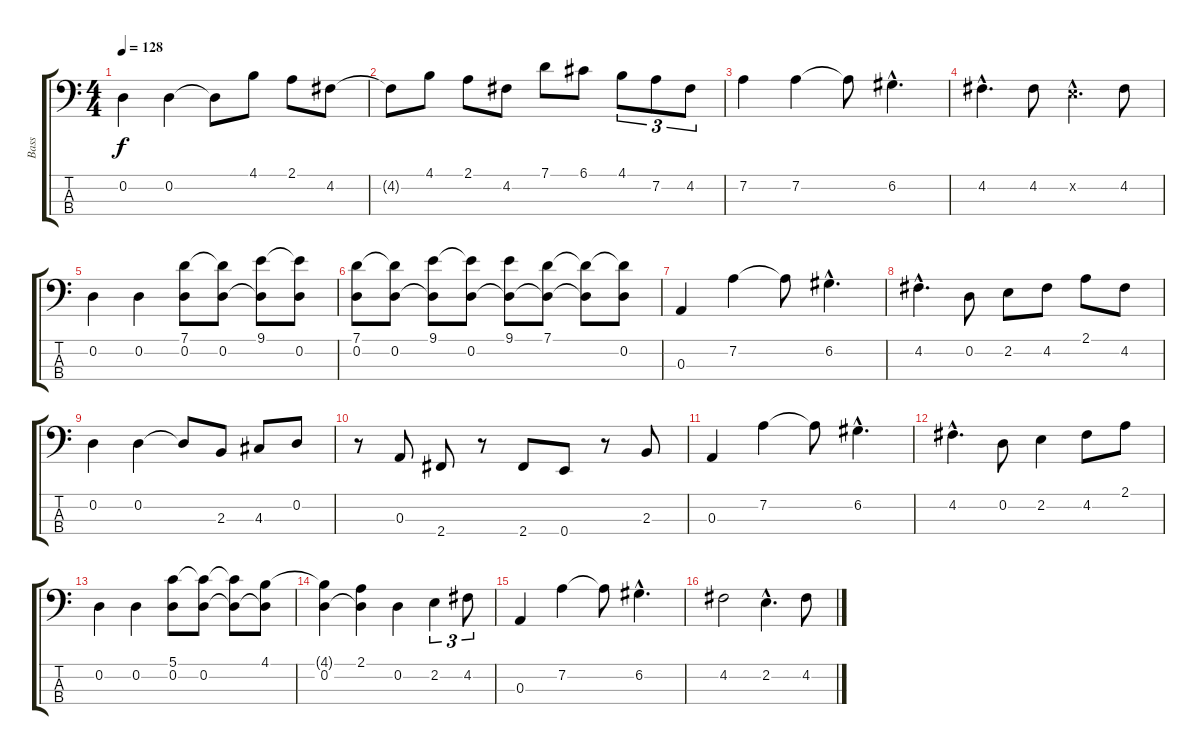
\track ("Bass" "Bass") {instrument electricbassfinger}
\staff {score tabs}
\tuning (G2 D2 A1 E1) {hide}
\ts (4 4)
\tempo 128
\clef f4
\ks c
0.2.4{dy f} 0.2.4 0.2{t}.8 4.1.8 2.1.8 4.2.8 |
4.2{t}.8 4.1.8 2.1.8 4.2.8 7.1.8 6.1.8 4.1.8{tu (3 2)} 7.2.8{tu (3 2)} 4.2.8{tu (3 2)} |
7.2.4 7.2.4 7.2{t}.8 6.2{hac}.4{d} |
4.2{hac}.4{d} 4.2.8 2.2{hac x}.4{d} 4.2.8 |
0.2.4 0.2.4 (7.1 0.2).8 (7.1{t} 0.2).8 (9.1 0.2{t}).8 (9.1{t} 0.2).8 |
(7.1 0.2).8 (7.1{t} 0.2).8 (9.1 0.2{t}).8 (9.1{t} 0.2).8 (9.1 0.2{t}).8 (7.1 0.2{t}).8 (7.1{t} 0.2{t}).8 (7.1{t} 0.2).8 |
0.3.4 7.2.4 7.2{t}.8 6.2{hac}.4{d} |
4.2{hac}.4{d} 0.2.8 2.2.8 4.2.8 2.1.8 4.2.8 |
0.2.4 0.2.4 0.2{t}.8 2.3.8 4.3.8 0.2.8 |
r.8 0.3.8 2.4.8 r.8 2.4.8 0.4.8 r.8 2.3.8 |
0.3.4 7.2.4 7.2{t}.8 6.2{hac}.4{d} |
4.2{hac}.4{d} 0.2.8 2.2.4 4.2.8 2.1.8 |
0.2.4 0.2.4 (5.1 0.2).8 (5.1{t} 0.2).8 (5.1{t} 0.2{t}).8 (4.1 0.2{t}).8 |
(4.1{t} 0.2).4 (2.1 0.2{t}).4 0.2.4 2.2.4{tu (3 2)} 4.2.8{tu (3 2)} |
0.3.4 7.2.4 7.2{t}.8 6.2{hac}.4{d} |
4.2.2{volume 5} 2.2{hac}.4{d} 4.2.8
